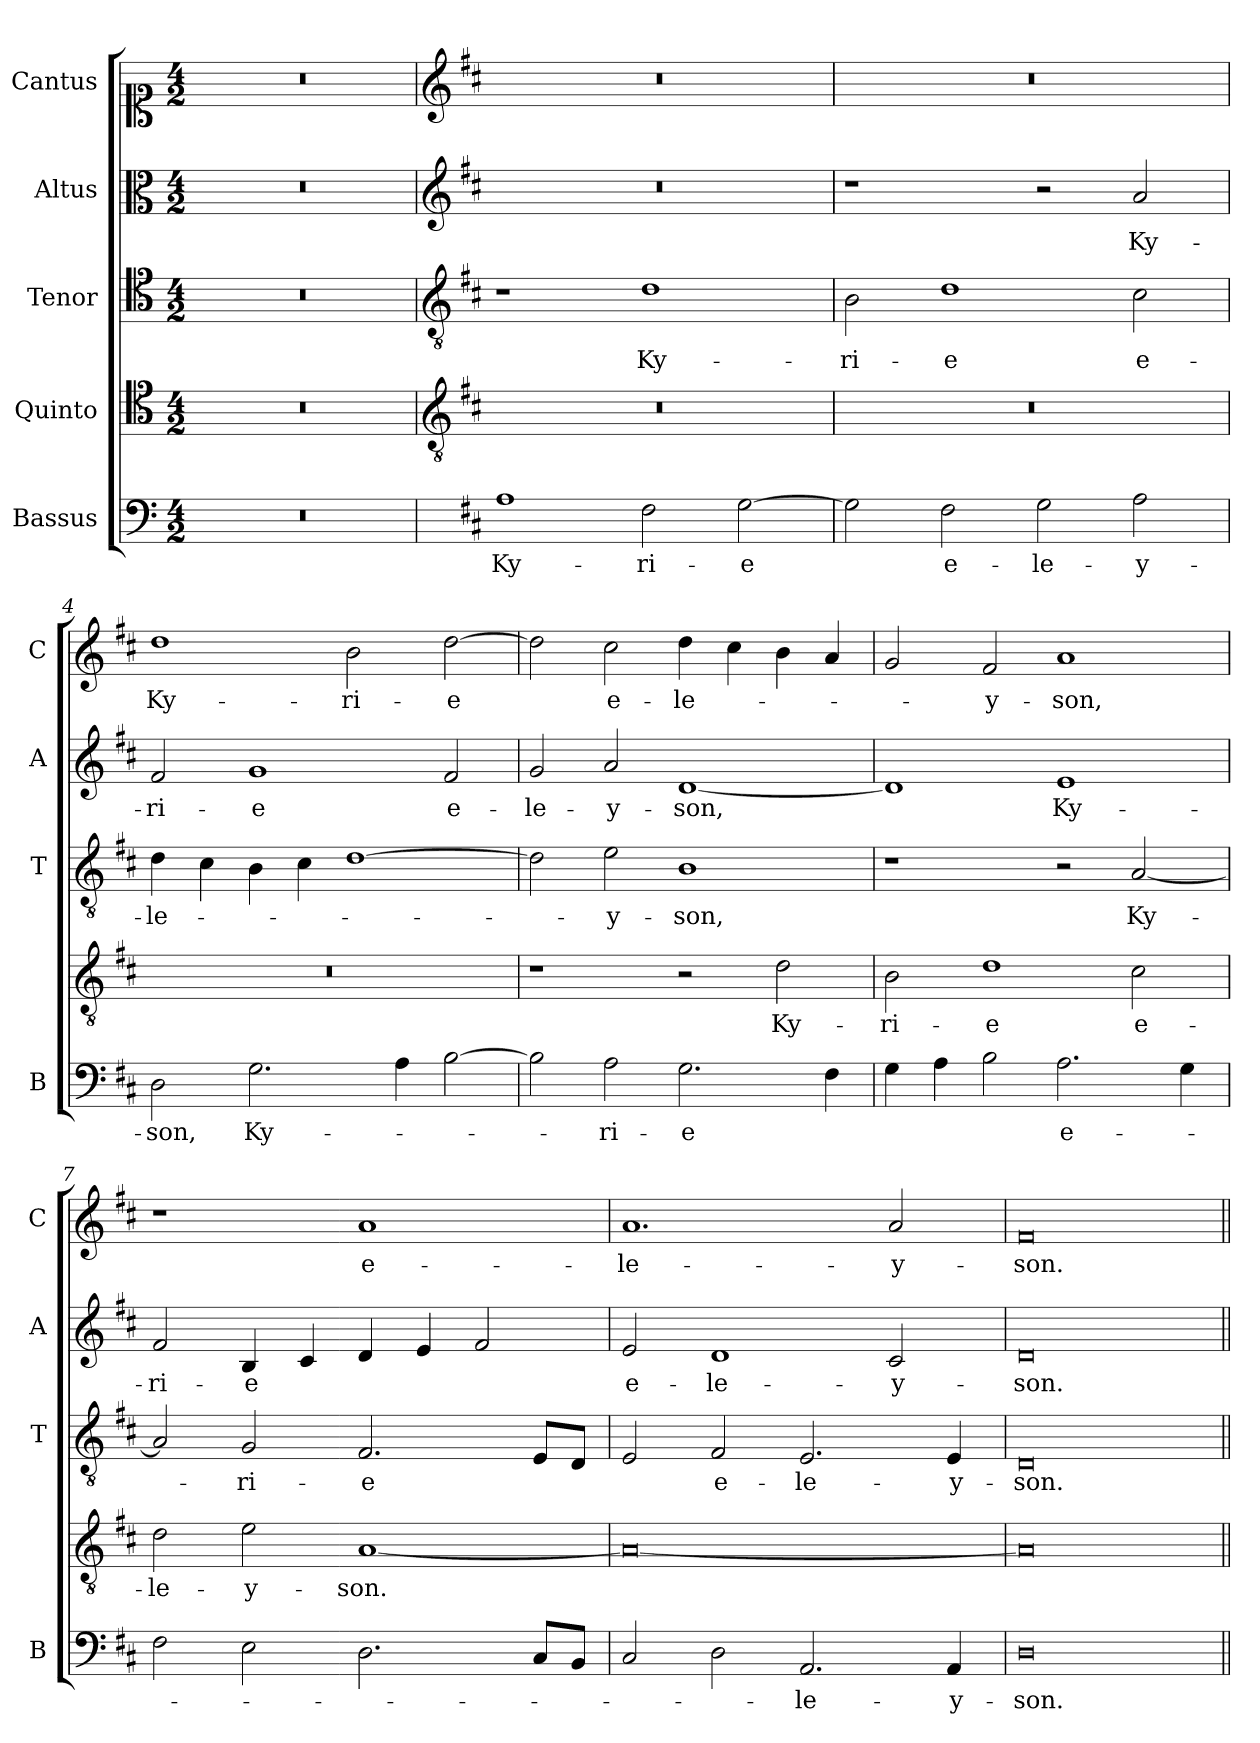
**kern	**text	**kern	**text	**kern	**text	**kern	**text	**kern	**text
*part5	*part5	*part4	*part4	*part3	*part3	*part2	*part2	*part1	*part1
*staff5	*staff5	*staff4	*staff4	*staff3	*staff3	*staff2	*staff2	*staff1	*staff1
*I"Bassus	*	*I"Quinto	*	*I"Tenor	*	*I"Altus	*	*I"Cantus	*
*I'B	*	*	*	*I'T	*	*I'A	*	*I'C	*
*clefF4	*	*clefC4	*	*clefC4	*	*clefC3	*	*clefC1	*
*k[]	*	*k[]	*	*k[]	*	*k[]	*	*k[]	*
*C:	*	*C:	*	*C:	*	*C:	*	*C:	*
*M4/2	*	*M4/2	*	*M4/2	*	*M4/2	*	*M4/2	*
=1	=1	=1	=1	=1	=1	=1	=1	=1	=1
0r	.	0r	.	0r	.	0r	.	0r	.
=2	=2	=2	=2	=2	=2	=2	=2	=2	=2
*	*	*clefGv2	*	*clefGv2	*	*clefG2	*	*clefG2	*
*k[f#c#]	*	*k[f#c#]	*	*k[f#c#]	*	*k[f#c#]	*	*k[f#c#]	*
*D:	*	*D:	*	*D:	*	*D:	*	*D:	*
!	!LO:LY:b	!	!	!	!	!	!	!	!
1A	Ky-	0r	.	1r	.	0r	.	0r	.
!	!LO:LY:b	!	!	!	!LO:LY:b	!	!	!	!
2F#\	-ri-	.	.	1d	Ky-	.	.	.	.
!	!LO:LY:b	!	!	!	!	!	!	!	!
[2G\	-e	.	.	.	.	.	.	.	.
=3	=3	=3	=3	=3	=3	=3	=3	=3	=3
!	!	!	!	!	!LO:LY:b	!	!	!	!
2G\]	.	0r	.	2B\	-ri-	1r	.	0r	.
!	!LO:LY:b	!	!	!	!LO:LY:b	!	!	!	!
2F#\	e-	.	.	1d	-e	.	.	.	.
!	!LO:LY:b	!	!	!	!	!	!	!	!
2G\	-le-	.	.	.	.	2r	.	.	.
!	!LO:LY:b	!	!	!	!LO:LY:b	!	!LO:LY:b	!	!
2A\	-y-	.	.	2c#\	e-	2a/	Ky-	.	.
=4	=4	=4	=4	=4	=4	=4	=4	=4	=4
!	!LO:LY:b	!	!	!	!LO:LY:b	!	!LO:LY:b	!	!LO:LY:b
2D\	-son,	0r	.	4d\	-le-	2f#/	-ri-	1dd	Ky-
.	.	.	.	4c#\	.	.	.	.	.
!	!LO:LY:b	!	!	!	!	!	!LO:LY:b	!	!
2.G\	Ky-	.	.	4B\	.	1g	-e	.	.
.	.	.	.	4c#\	.	.	.	.	.
!	!	!	!	!	!	!	!	!	!LO:LY:b
.	.	.	.	[1d	.	.	.	2b\	-ri-
4A\	.	.	.	.	.	.	.	.	.
!	!	!	!	!	!	!	!LO:LY:b	!	!LO:LY:b
[2B\	.	.	.	.	.	2f#/	e-	[2dd\	-e
=5	=5	=5	=5	=5	=5	=5	=5	=5	=5
!	!	!	!	!	!	!	!LO:LY:b	!	!
2B\]	.	1r	.	2d\]	.	2g/	-le-	2dd\]	.
!	!LO:LY:b	!	!	!	!LO:LY:b	!	!LO:LY:b	!	!LO:LY:b
2A\	-ri-	.	.	2e\	-y-	2a/	-y-	2cc#\	e-
!	!LO:LY:b	!	!	!	!LO:LY:b	!	!LO:LY:b	!	!LO:LY:b
2.G\	-e	2r	.	1B	-son,	[1d	-son,	4dd\	-le-
.	.	.	.	.	.	.	.	4cc#\	.
!	!	!	!LO:LY:b	!	!	!	!	!	!
.	.	2d\	Ky-	.	.	.	.	4b\	.
4F#\	.	.	.	.	.	.	.	4a/	.
!!LO:LB:g=z
=6	=6	=6	=6	=6	=6	=6	=6	=6	=6
!	!	!	!LO:LY:b	!	!	!	!	!	!
4G\	.	2B\	-ri-	1r	.	1d]	.	2g/	.
4A\	.	.	.	.	.	.	.	.	.
!	!	!	!LO:LY:b	!	!	!	!	!	!LO:LY:b
2B\	.	1d	-e	.	.	.	.	2f#/	-y-
!	!LO:LY:b	!	!	!	!	!	!LO:LY:b	!	!LO:LY:b
2.A\	e-	.	.	2r	.	1e	Ky-	1a	-son,
!	!	!	!LO:LY:b	!	!LO:LY:b	!	!	!	!
.	.	2c#\	e-	[2A/	Ky-	.	.	.	.
4G\	.	.	.	.	.	.	.	.	.
=7	=7	=7	=7	=7	=7	=7	=7	=7	=7
!	!	!	!LO:LY:b	!	!	!	!LO:LY:b	!	!
2F#\	.	2d\	-le-	2A/]	.	2f#/	-ri-	1r	.
!	!	!	!LO:LY:b	!	!LO:LY:b	!	!LO:LY:b	!	!
2E\	.	2e\	-y-	2G/	-ri-	4B/	-e	.	.
.	.	.	.	.	.	4c#/	.	.	.
!	!	!	!LO:LY:b	!	!LO:LY:b	!	!	!	!LO:LY:b
2.D\	.	[1A	-son.	2.F#/	-e	4d/	.	1a	e-
.	.	.	.	.	.	4e/	.	.	.
.	.	.	.	.	.	2f#/	.	.	.
8C#/L	.	.	.	8E/L	.	.	.	.	.
8BB/J	.	.	.	8D/J	.	.	.	.	.
=8	=8	=8	=8	=8	=8	=8	=8	=8	=8
!	!	!	!	!	!	!	!LO:LY:b	!	!LO:LY:b
2C#/	.	0A_	.	2E/	.	2e/	e-	1.a	-le-
!	!	!	!	!	!LO:LY:b	!	!LO:LY:b	!	!
2D\	.	.	.	2F#/	e-	1d	-le-	.	.
!	!LO:LY:b	!	!	!	!LO:LY:b	!	!	!	!
2.AA/	-le-	.	.	2.E/	-le-	.	.	.	.
!	!	!	!	!	!	!	!LO:LY:b	!	!LO:LY:b
.	.	.	.	.	.	2c#/	-y-	2a/	-y-
!	!LO:LY:b	!	!	!	!LO:LY:b	!	!	!	!
4AA/	-y-	.	.	4E/	-y-	.	.	.	.
=9	=9	=9	=9	=9	=9	=9	=9	=9	=9
!	!LO:LY:b	!	!	!	!LO:LY:b	!	!LO:LY:b	!	!LO:LY:b
0D	-son.	0A]	.	0D	-son.	0d	-son.	0f#	-son.
=||	=||	=||	=||	=||	=||	=||	=||	=||	=||
*-	*-	*-	*-	*-	*-	*-	*-	*-	*-
